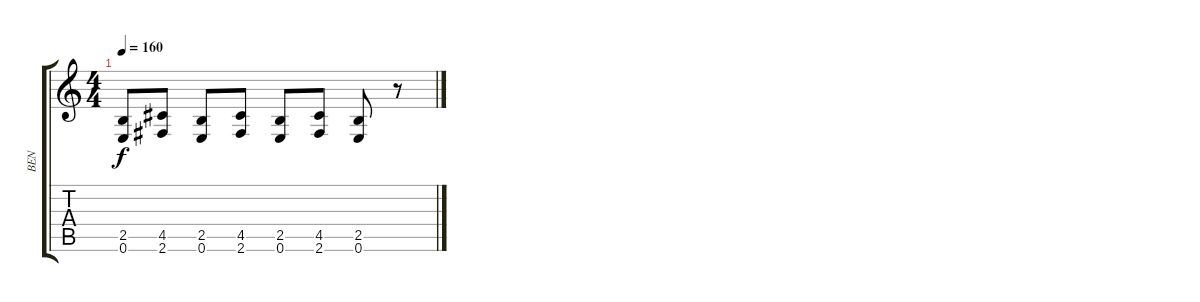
\track ("BEN" "BEN") {instrument electricbassfinger}
\staff {score tabs}
\tuning (E4 B3 G3 D3 A2 E2) {hide}
\ts (4 4)
\tempo 160
\clef g2
\ks c
(2.5 0.6).8{dy f} (4.5 2.6).8 (2.5 0.6).8 (4.5 2.6).8 (2.5 0.6).8 (4.5 2.6).8 (2.5 0.6).8 r.8
